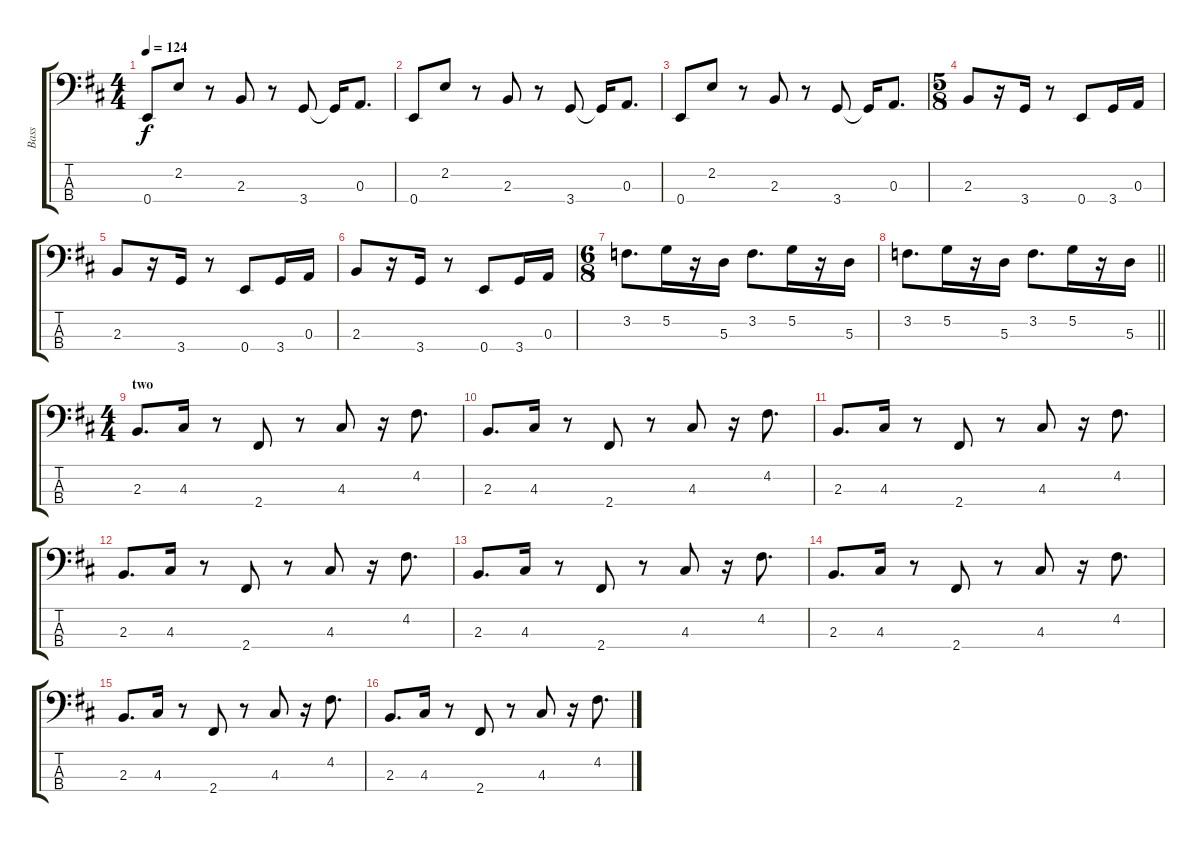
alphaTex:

\track ("Bass" "Bass") {instrument electricbasspick}
\staff {score tabs}
\tuning (G2 D2 A1 E1) {hide}
\ts (4 4)
\tempo 124
\clef f4
\ks d
0.4.8{dy f} 2.2.8 r.8 2.3.8 r.8 3.4.8 3.4{t}.16 0.3.8{d} |
0.4.8 2.2.8 r.8 2.3.8 r.8 3.4.8 3.4{t}.16 0.3.8{d} |
0.4.8 2.2.8 r.8 2.3.8 r.8 3.4.8 3.4{t}.16 0.3.8{d} |
\ts (5 8)
2.3.8 r.16 3.4.16 r.8 0.4.8 3.4.16 0.3.16 |
2.3.8 r.16 3.4.16 r.8 0.4.8 3.4.16 0.3.16 |
2.3.8 r.16 3.4.16 r.8 0.4.8 3.4.16 0.3.16 |
\ts (6 8)
3.2.8{d} 5.2.16 r.16 5.3.16 3.2.8{d} 5.2.16 r.16 5.3.16 |
\barLineRight lightlight
3.2.8{d} 5.2.16 r.16 5.3.16 3.2.8{d} 5.2.16 r.16 5.3.16 |
\ts (4 4)
\section ("" "two")
2.3.8{d} 4.3.16 r.8 2.4.8 r.8 4.3.8 r.16 4.2.8{d} |
2.3.8{d} 4.3.16 r.8 2.4.8 r.8 4.3.8 r.16 4.2.8{d} |
2.3.8{d} 4.3.16 r.8 2.4.8 r.8 4.3.8 r.16 4.2.8{d} |
2.3.8{d} 4.3.16 r.8 2.4.8 r.8 4.3.8 r.16 4.2.8{d} |
2.3.8{d} 4.3.16 r.8 2.4.8 r.8 4.3.8 r.16 4.2.8{d} |
2.3.8{d} 4.3.16 r.8 2.4.8 r.8 4.3.8 r.16 4.2.8{d} |
2.3.8{d} 4.3.16 r.8 2.4.8 r.8 4.3.8 r.16 4.2.8{d} |
2.3.8{d} 4.3.16 r.8 2.4.8 r.8 4.3.8 r.16 4.2.8{d}
